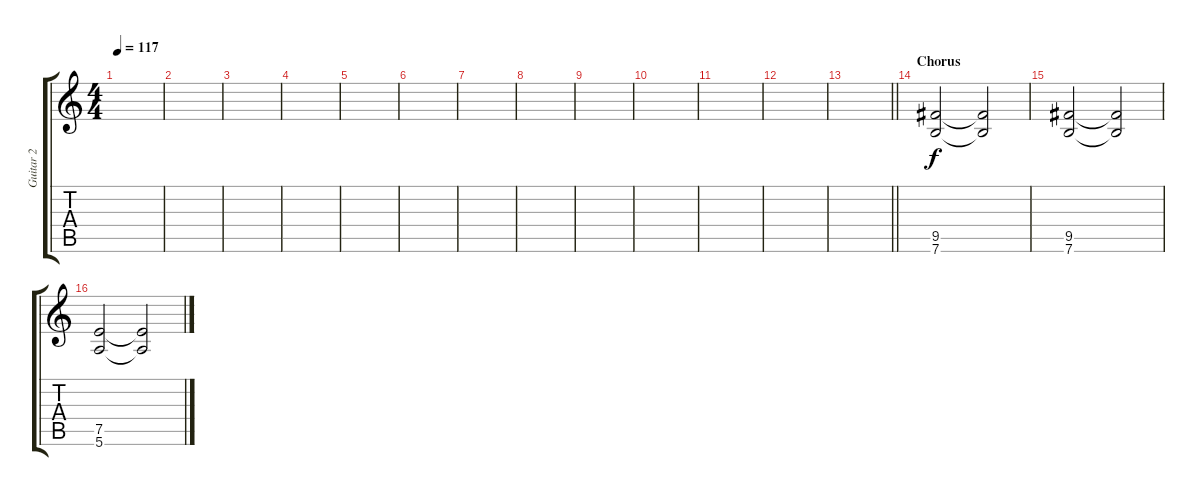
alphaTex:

\track ("Guitar 2" "Guitar 2") {instrument distortionguitar}
\staff {score tabs}
\tuning (E4 B3 G3 D3 A2 E2) {hide}
\ts (4 4)
\tempo 117
\clef g2
\ks c
|
|
|
|
|
|
|
|
|
|
|
|
\barLineRight lightlight
|
\section ("" "Chorus")
(9.5 7.6).2 (9.5{t} 7.6{t}).2 |
(9.5 7.6).2 (9.5{t} 7.6{t}).2 |
(7.5 5.6).2 (7.5{t} 5.6{t}).2
